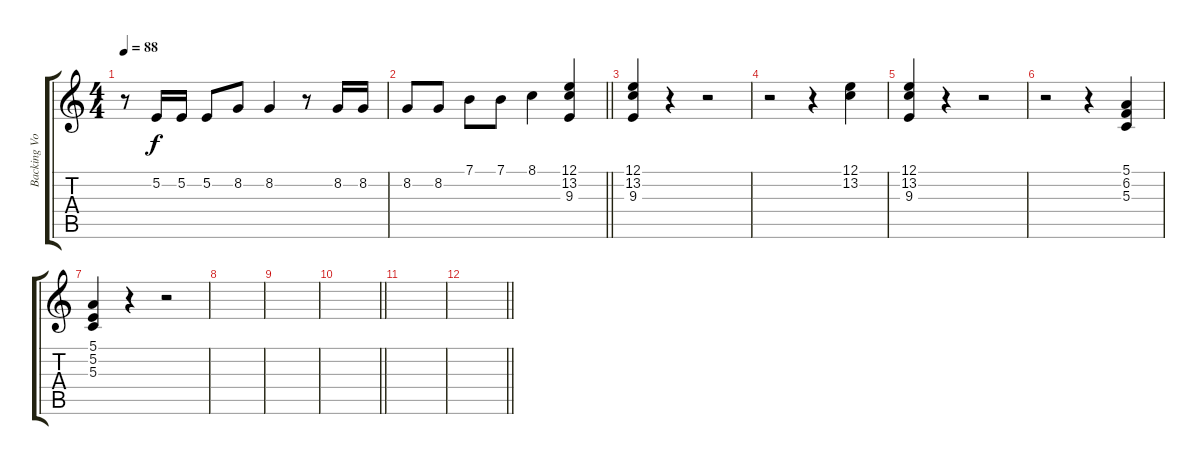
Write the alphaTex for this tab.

\track ("Backing Vocals" "Backing Vo") {instrument lead1square}
\staff {score tabs}
\tuning (E4 B3 G3 D3 A2 E2) {hide}
\ts (4 4)
\tempo 88
\clef g2
\ks c
r.8{dy f} 5.2.16 5.2.16 5.2.8 8.2.8 8.2.4 r.8 8.2.16 8.2.16 |
\barLineRight lightlight
8.2.8 8.2.8 7.1.8 7.1.8 8.1.4 (12.1 13.2 9.3).4 |
(12.1 13.2 9.3).4 r.4 r.2 |
r.2 r.4 (12.1 13.2).4 |
(12.1 13.2 9.3).4 r.4 r.2 |
r.2 r.4 (5.1 6.2 5.3).4 |
(5.1 5.2 5.3).4 r.4 r.2 |
|
|
\barLineRight lightlight
|
|
\barLineRight lightlight
